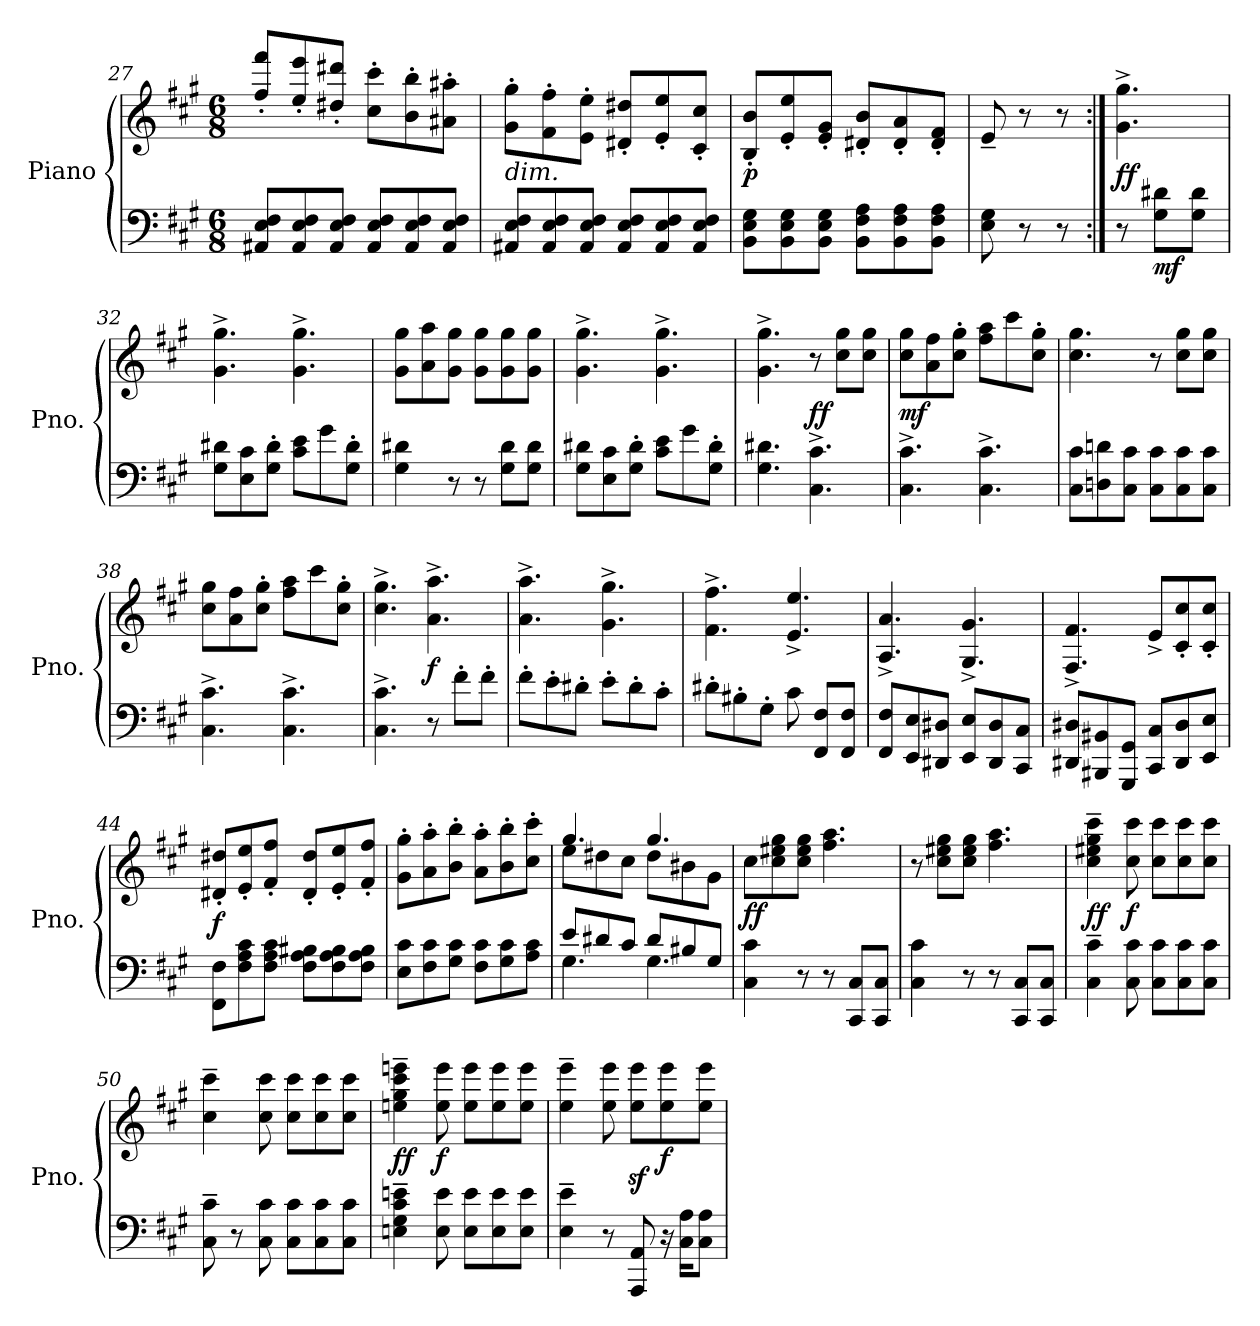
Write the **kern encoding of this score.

**kern	**kern	**dynam
*part1	*part1	*part1
*staff2	*staff1	*staff1/2
*I"Piano	*	*
*I'Pno.	*	*
*clefF4	*clefG2	*
*k[f#c#g#]	*k[f#c#g#]	*
*M6/8	*M6/8	*
=27	=27	=27
8AA#X/ 8E/ 8F#/L	8ff#/' 8fff#/'L	.
8AA#/ 8E/ 8F#/	8ee/' 8eee/'	.
8AA#/ 8E/ 8F#/J	8dd#X/' 8ddd#X/'J	.
8AA#/ 8E/ 8F#/L	8cc#\' 8ccc#\'L	.
8AA#/ 8E/ 8F#/	8b\' 8bb\'	.
8AA#/ 8E/ 8F#/J	8a#X\' 8aa#X\'J	.
=28	=28	=28
!	!LO:TX:b:i:t=dim.	!
8AA#X/ 8E/ 8F#/L	8g#\' 8gg#\'L	.
8AA#/ 8E/ 8F#/	8f#\' 8ff#\'	.
8AA#/ 8E/ 8F#/J	8e\' 8ee\'J	.
8AA#/ 8E/ 8F#/L	8d#X/' 8dd#X/'L	.
8AA#/ 8E/ 8F#/	8e/' 8ee/'	.
8AA#/ 8E/ 8F#/J	8c#/' 8cc#/'J	.
=29	=29	=29
!	!	!LO:DY:b
8BB\ 8E\ 8G#\L	8B/' 8b/'L	p
8BB\ 8E\ 8G#\	8e/' 8ee/'	.
8BB\ 8E\ 8G#\J	8e/' 8g#/'J	.
8BB\ 8F#\ 8A\L	8d#X/' 8b/'L	.
8BB\ 8F#\ 8A\	8d#/' 8a/'	.
8BB\ 8F#\ 8A\J	8d#/' 8f#/'J	.
=30	=30	=30
8E\ 8G#\	8e~/	.
8r	8r	.
8r	8r	.
!!LO:LB:g=z
=31:|!	=31:|!	=31:|!
*	*MM176	*
!	!	!LO:DY:b
8r	4.g#\^ 4.gg#\^	ff
!	!	!LO:DY:b=2
8G#\ 8d#X\L	.	mf
8G#\ 8d#\J	.	.
=32	=32	=32
8G#\ 8d#X\L	4.g#\^ 4.gg#\^	.
8E\ 8c#\	.	.
8G#\' 8d#\'J	.	.
8c#\ 8e\L	4.g#\^ 4.gg#\^	.
8g#\	.	.
8G#\' 8d#\'J	.	.
=33	=33	=33
4G#\ 4d#X\	8g#\ 8gg#\L	.
.	8a\ 8aa\	.
8r	8g#\ 8gg#\J	.
8r	8g#\ 8gg#\L	.
8G#\ 8d#\L	8g#\ 8gg#\	.
8G#\ 8d#\J	8g#\ 8gg#\J	.
=34	=34	=34
8G#\ 8d#X\L	4.g#\^ 4.gg#\^	.
8E\ 8c#\	.	.
8G#\' 8d#\'J	.	.
8c#\ 8e\L	4.g#\^ 4.gg#\^	.
8g#\	.	.
8G#\' 8d#\'J	.	.
=35	=35	=35
4.G#\ 4.d#X\	4.g#\^ 4.gg#\^	.
!	!	!LO:DY:a=2
4.C#\^ 4.c#\^	8r	ff
.	8cc#\ 8gg#\L	.
.	8cc#\ 8gg#\J	.
=36	=36	=36
!	!	!LO:DY:b
4.C#\^ 4.c#\^	8cc#\ 8gg#\L	mf
.	8a\ 8ff#\	.
.	8cc#\' 8gg#\'J	.
4.C#\^ 4.c#\^	8ff#\ 8aa\L	.
.	8ccc#\	.
.	8cc#\' 8gg#\'J	.
!!LO:LB:g=z
=37	=37	=37
8C#\ 8c#\L	4.cc#\ 4.gg#\	.
8Dn\ 8dn\	.	.
8C#\ 8c#\J	.	.
8C#\ 8c#\L	8r	.
8C#\ 8c#\	8cc#\ 8gg#\L	.
8C#\ 8c#\J	8cc#\ 8gg#\J	.
=38	=38	=38
4.C#\^ 4.c#\^	8cc#\ 8gg#\L	.
.	8a\ 8ff#\	.
.	8cc#\' 8gg#\'J	.
4.C#\^ 4.c#\^	8ff#\ 8aa\L	.
.	8ccc#\	.
.	8cc#\' 8gg#\'J	.
=39	=39	=39
4.C#\^ 4.c#\^	4.cc#\^ 4.gg#\^	.
!	!	!LO:DY:b
8r	4.a\^ 4.aa\^	f
8f#'\L	.	.
8f#'\J	.	.
=40	=40	=40
8f#'\L	4.a\^ 4.aa\^	.
8e'\	.	.
8d#X'\J	.	.
8e'\L	4.g#\^ 4.gg#\^	.
8d#'\	.	.
8c#'\J	.	.
=41	=41	=41
8d#X'\L	4.f#\^ 4.ff#\^	.
8B#X'\	.	.
8G#'\J	.	.
8c#\	4.e/^ 4.ee/^	.
8FF#/ 8F#/L	.	.
8FF#/ 8F#/J	.	.
=42	=42	=42
8FF#/ 8F#/L	4.A/^ 4.a/^	.
8EE/ 8E/	.	.
8DD#X/ 8D#X/J	.	.
8EE/ 8E/L	4.G#/^ 4.g#/^	.
8DD#/ 8D#/	.	.
8CC#/ 8C#/J	.	.
!!LO:LB:g=z
=43	=43	=43
8DD#X/ 8D#X/L	4.F#/^ 4.f#/^	.
8BBB#X/ 8BB#X/	.	.
8GGG#/ 8GG#/J	.	.
8CC#/ 8C#/L	8e^/L	.
8DD#/ 8D#/	8c#/' 8cc#/'	.
8EE/ 8E/J	8c#/' 8cc#/'J	.
=44	=44	=44
!	!	!LO:DY:b
8FF#\ 8F#\L	8d#X/' 8dd#X/'L	f
8F#\ 8A\ 8c#\	8e/' 8ee/'	.
8F#\ 8A\ 8c#\J	8f#/' 8ff#/'J	.
8F#\ 8A\ 8B#X\L	8d#/' 8dd#/'L	.
8F#\ 8A\ 8B#\	8e/' 8ee/'	.
8F#\ 8A\ 8B#\J	8f#/' 8ff#/'J	.
=45	=45	=45
8E\ 8c#\L	8g#\' 8gg#\'L	.
8F#\ 8c#\	8a\' 8aa\'	.
8G#\ 8c#\J	8b\' 8bb\'J	.
8F#\ 8c#\L	8a\' 8aa\'L	.
8G#\ 8c#\	8b\' 8bb\'	.
8A\ 8c#\J	8cc#\' 8ccc#\'J	.
=46	=46	=46
*^	*^	*
8e/L	4.G#\	4.gg#/	8ee\L	.
8d#X/	.	.	8dd#X\	.
8c#/J	.	.	8cc#\J	.
8d#/L	4.G#\	4.gg#/	8dd#\L	.
8B#X/	.	.	8b#X\	.
8G#/J	.	.	8g#\J	.
*v	*v	*	*	*
=47	=47	=47	=47
!	!	!	!LO:DY:b
*	*v	*v	*
4C#\ 4c#\	8cc#\L	ff
.	8cc#\ 8ee#X\ 8gg#\	.
8r	8cc#\ 8ee#\ 8gg#\J	.
8r	4.ff#\ 4.aa\	.
8CC#/ 8C#/L	.	.
8CC#/ 8C#/J	.	.
!!LO:LB:g=z
=48	=48	=48
4C#\ 4c#\	8r	.
.	8cc#\ 8ee#X\ 8gg#\L	.
8r	8cc#\ 8ee#\ 8gg#\J	.
8r	4.ff#\ 4.aa\	.
8CC#/ 8C#/L	.	.
8CC#/ 8C#/J	.	.
=49	=49	=49
!	!	!LO:DY:b
4C#\~ 4c#\~	4cc#\~ 4ee#X\~ 4gg#\~ 4ccc#\~	ff
!	!	!LO:DY:b
8C#\ 8c#\	8cc#\ 8ccc#\	f
8C#\ 8c#\L	8cc#\ 8ccc#\L	.
8C#\ 8c#\	8cc#\ 8ccc#\	.
8C#\ 8c#\J	8cc#\ 8ccc#\J	.
=50	=50	=50
8C#\~ 8c#\~	4cc#\~ 4ccc#\~	.
8r	.	.
8C#\ 8c#\	8cc#\ 8ccc#\	.
8C#\ 8c#\L	8cc#\ 8ccc#\L	.
8C#\ 8c#\	8cc#\ 8ccc#\	.
8C#\ 8c#\J	8cc#\ 8ccc#\J	.
=51	=51	=51
!	!	!LO:DY:b
4En\~ 4G#\~ 4c#\~ 4en\~	4een\~ 4gg#\~ 4ccc#\~ 4eeen\~	ff
!	!	!LO:DY:b
8E\ 8e\	8ee\ 8eee\	f
8E\ 8e\L	8ee\ 8eee\L	.
8E\ 8e\	8ee\ 8eee\	.
8E\ 8e\J	8ee\ 8eee\J	.
=52	=52	=52
4E\~ 4e\~	4ee\~ 4eee\~	.
8r	8ee\ 8eee\	.
8AAA/ 8AA/	8ee\z< 8eee\z<L	.
!	!	!LO:DY:b
16r	8ee\ 8eee\	f
16C#\ 16A\KL	.	.
8C#\ 8A\J	8ee\ 8eee\J	.
=	=	=
*-	*-	*-
